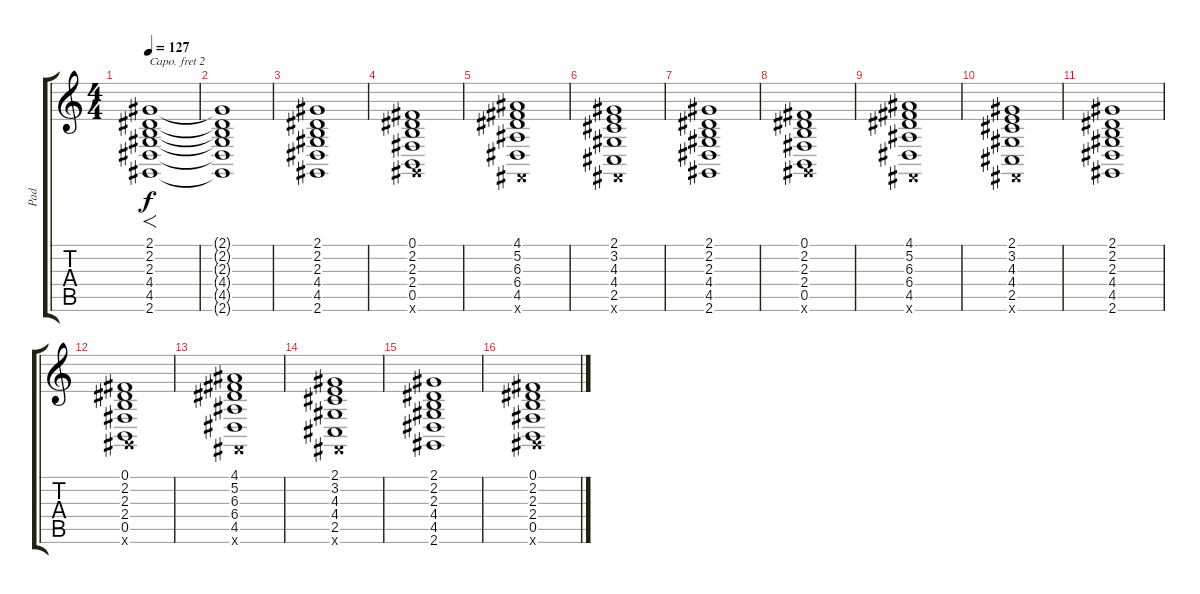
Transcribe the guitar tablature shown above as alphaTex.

\track ("Pad" "Pad") {instrument pad5bowed}
\staff {score tabs}
\capo 2
\tuning (E4 B3 G3 D3 A2 E2) {hide}
\ts (4 4)
\tempo 127
\clef g2
\ks c
(2.1 2.2 2.3 4.4 4.5 2.6).1{f dy f volume 14 instrument pad5bowed} |
(2.1{t} 2.2{t} 2.3{t} 4.4{t} 4.5{t} 2.6{t}).1{volume 8} |
(2.1 2.2 2.3 4.4 4.5 2.6).1{volume 9} |
(0.1 2.2 2.3 2.4 0.5 2.6{x}).1 |
(4.1 5.2 6.3 6.4 4.5 0.6{x}).1 |
(2.1 3.2 4.3 4.4 2.5 0.6{x}).1 |
(2.1 2.2 2.3 4.4 4.5 2.6).1{volume 9} |
(0.1 2.2 2.3 2.4 0.5 2.6{x}).1 |
(4.1 5.2 6.3 6.4 4.5 0.6{x}).1 |
(2.1 3.2 4.3 4.4 2.5 0.6{x}).1 |
(2.1 2.2 2.3 4.4 4.5 2.6).1 |
(0.1 2.2 2.3 2.4 0.5 2.6{x}).1 |
(4.1 5.2 6.3 6.4 4.5 0.6{x}).1 |
(2.1 3.2 4.3 4.4 2.5 0.6{x}).1 |
(2.1 2.2 2.3 4.4 4.5 2.6).1 |
(0.1 2.2 2.3 2.4 0.5 2.6{x}).1
